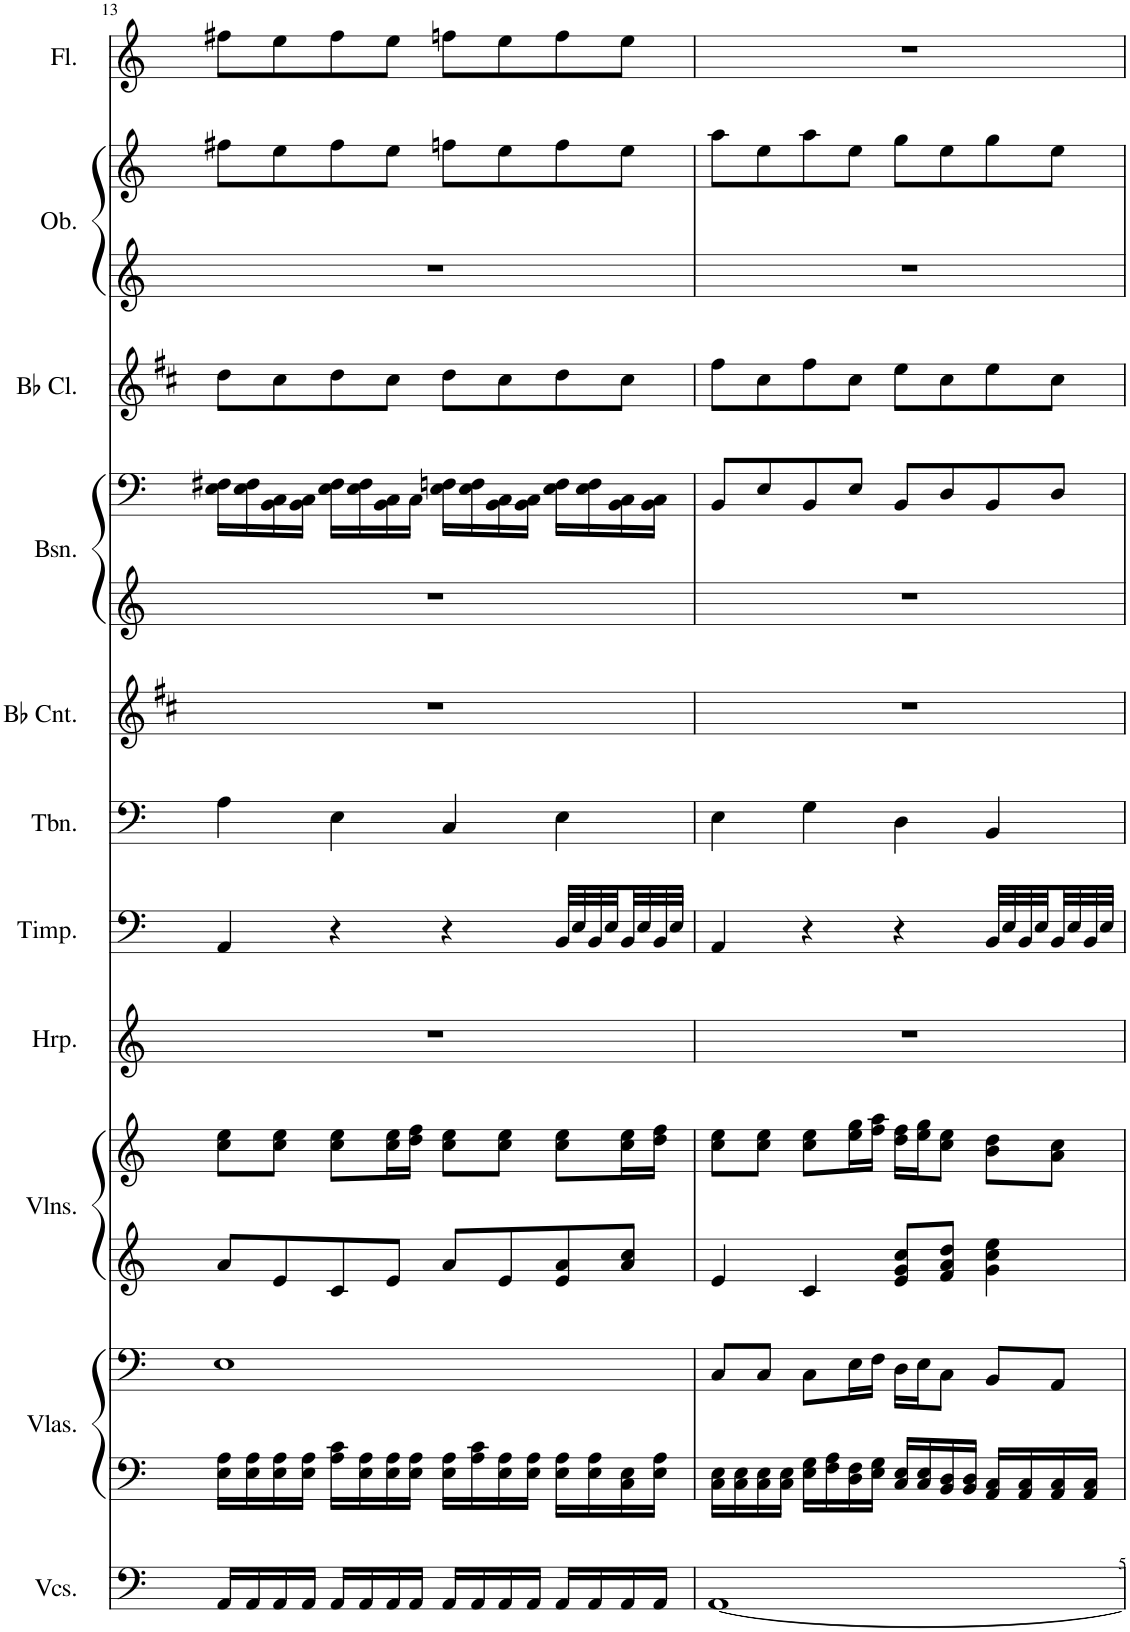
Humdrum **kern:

**kern	**kern	**kern	**kern	**kern	**kern	**kern	**kern	**kern	**kern	**kern	**kern	**kern	**kern	**kern
*part11	*part10	*part10	*part9	*part9	*part8	*part7	*part6	*part5	*part4	*part4	*part3	*part2	*part2	*part1
*staff15	*staff14	*staff13	*staff12	*staff11	*staff10	*staff9	*staff8	*staff7	*staff6	*staff5	*staff4	*staff3	*staff2	*staff1
*I"Violoncellos	*I"Violas	*	*I"Violins	*	*I"Harp	*I"Timpani	*I"Trombone	*I"Bb Cornet	*I"Bassoon	*	*I"Bb Clarinet	*I"Oboe	*	*I"Flute
*I'Vcs.	*I'Vlas.	*	*I'Vlns.	*	*I'Hrp.	*I'Timp.	*I'Tbn.	*I'Bb Cnt.	*I'Bsn.	*	*I'Bb Cl.	*I'Ob.	*	*I'Fl.
!!LO:PB:g=z
*clefF4	*clefF4	*clefF4	*clefG2	*clefG2	*clefG2	*clefF4	*clefF4	*clefG2	*clefG2	*clefF4	*clefG2	*clefG2	*clefG2	*clefG2
*	*	*	*	*	*	*	*	*Trd1c2	*	*	*Trd1c2	*	*	*
*k[]	*k[]	*k[]	*k[]	*k[]	*k[]	*k[]	*k[]	*k[f#c#]	*k[]	*k[]	*k[f#c#]	*k[]	*k[]	*k[]
*M4/4	*M4/4	*M4/4	*M4/4	*M4/4	*M4/4	*M4/4	*M4/4	*M4/4	*M4/4	*M4/4	*M4/4	*M4/4	*M4/4	*M4/4
=13	=13	=13	=13	=13	=13	=13	=13	=13	=13	=13	=13	=13	=13	=13
16AA/LL	16E\ 16A\LL	1E	8a/L	8cc\ 8ee\L	1r	4AA/	4A\	1r	1r	16E\ 16F#X\LL	8dd\L	1r	8ff#X\L	8ff#X\L
16AA/	16E\ 16A\	.	.	.	.	.	.	.	.	16E\ 16F#\	.	.	.	.
16AA/	16E\ 16A\	.	8e/	8cc\ 8ee\J	.	.	.	.	.	16BB\ 16C\	8cc#\	.	8ee\	8ee\
16AA/JJ	16E\ 16A\JJ	.	.	.	.	.	.	.	.	16BB\ 16C\JJ	.	.	.	.
16AA/LL	16A\ 16c\LL	.	8c/	8cc\ 8ee\L	.	4r	4E\	.	.	16E\ 16F#\LL	8dd\	.	8ff#\	8ff#\
16AA/	16E\ 16A\	.	.	.	.	.	.	.	.	16E\ 16F#\	.	.	.	.
16AA/	16E\ 16A\	.	8e/J	16cc\ 16ee\L	.	.	.	.	.	16BB\ 16C\	8cc#\J	.	8ee\J	8ee\J
16AA/JJ	16E\ 16A\JJ	.	.	16dd\ 16ff\JJ	.	.	.	.	.	16C\JJ	.	.	.	.
16AA/LL	16E\ 16A\LL	.	8a/L	8cc\ 8ee\L	.	4r	4C/	.	.	16E\ 16Fn\LL	8dd\L	.	8ffn\L	8ffn\L
16AA/	16A\ 16c\	.	.	.	.	.	.	.	.	16E\ 16F\	.	.	.	.
16AA/	16E\ 16A\	.	8e/	8cc\ 8ee\J	.	.	.	.	.	16BB\ 16C\	8cc#\	.	8ee\	8ee\
16AA/JJ	16E\ 16A\JJ	.	.	.	.	.	.	.	.	16BB\ 16C\JJ	.	.	.	.
16AA/LL	16E\ 16A\LL	.	8e/ 8a/	8cc\ 8ee\L	.	32BB/LLL	4E\	.	.	16E\ 16F\LL	8dd\	.	8ff\	8ff\
.	.	.	.	.	.	32E/	.	.	.	.	.	.	.	.
16AA/	16E\ 16A\	.	.	.	.	32BB/	.	.	.	16E\ 16F\	.	.	.	.
.	.	.	.	.	.	32E/	.	.	.	.	.	.	.	.
16AA/	16C\ 16E\	.	8a/ 8cc/J	16cc\ 16ee\L	.	32BB/	.	.	.	16BB\ 16C\	8cc#\J	.	8ee\J	8ee\J
.	.	.	.	.	.	32E/	.	.	.	.	.	.	.	.
16AA/JJ	16E\ 16A\JJ	.	.	16dd\ 16ff\JJ	.	32BB/	.	.	.	16BB\ 16C\JJ	.	.	.	.
.	.	.	.	.	.	32E/JJJ	.	.	.	.	.	.	.	.
=14	=14	=14	=14	=14	=14	=14	=14	=14	=14	=14	=14	=14	=14	=14
[1AA	16C\ 16E\LL	8C/L	4e/	8cc\ 8ee\L	1r	4AA/	4E\	1r	1r	8BB/L	8ff#\L	1r	8aa\L	1r
.	16C\ 16E\	.	.	.	.	.	.	.	.	.	.	.	.	.
.	16C\ 16E\	8C/J	.	8cc\ 8ee\J	.	.	.	.	.	8E/	8cc#\	.	8ee\	.
.	16C\ 16E\JJ	.	.	.	.	.	.	.	.	.	.	.	.	.
.	16E\ 16G\LL	8C\L	4c/	8cc\ 8ee\L	.	4r	4G\	.	.	8BB/	8ff#\	.	8aa\	.
.	16F\ 16A\	.	.	.	.	.	.	.	.	.	.	.	.	.
.	16D\ 16F\	16E\L	.	16ee\ 16gg\L	.	.	.	.	.	8E/J	8cc#\J	.	8ee\J	.
.	16E\ 16G\JJ	16F\JJ	.	16ff\ 16aa\JJ	.	.	.	.	.	.	.	.	.	.
.	16C/ 16E/LL	16D\LL	8e/ 8g/ 8cc/L	16dd\ 16ff\LL	.	4r	4D\	.	.	8BB/L	8ee\L	.	8gg\L	.
.	16C/ 16E/	16E\J	.	16ee\ 16gg\J	.	.	.	.	.	.	.	.	.	.
.	16BB/ 16D/	8C\J	8f/ 8a/ 8dd/J	8cc\ 8ee\J	.	.	.	.	.	8D/	8cc#\	.	8ee\	.
.	16BB/ 16D/JJ	.	.	.	.	.	.	.	.	.	.	.	.	.
.	16AA/ 16C/LL	8BB/L	4g\ 4cc\ 4ee\	8b\ 8dd\L	.	32BB/LLL	4BB/	.	.	8BB/	8ee\	.	8gg\	.
.	.	.	.	.	.	32E/	.	.	.	.	.	.	.	.
.	16AA/ 16C/	.	.	.	.	32BB/	.	.	.	.	.	.	.	.
.	.	.	.	.	.	32E/	.	.	.	.	.	.	.	.
.	16AA/ 16C/	8AA/J	.	8a\ 8cc\J	.	32BB/	.	.	.	8D/J	8cc#\J	.	8ee\J	.
.	.	.	.	.	.	32E/	.	.	.	.	.	.	.	.
.	16AA/ 16C/JJ	.	.	.	.	32BB/	.	.	.	.	.	.	.	.
.	.	.	.	.	.	32E/JJJ	.	.	.	.	.	.	.	.
=	=	=	=	=	=	=	=	=	=	=	=	=	=	=
*-	*-	*-	*-	*-	*-	*-	*-	*-	*-	*-	*-	*-	*-	*-
